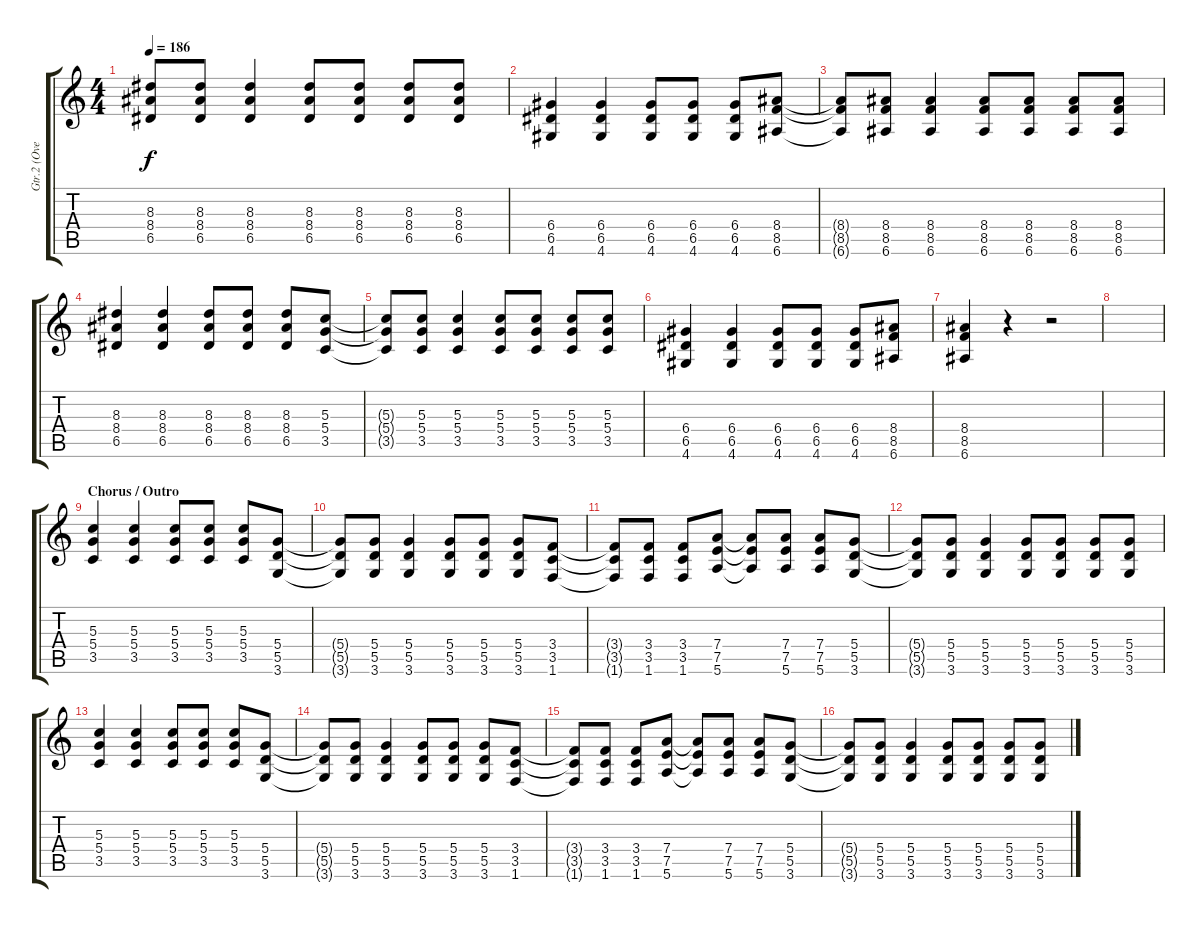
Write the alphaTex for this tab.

\track ("Gtr.2 (Overdriven)" "Gtr.2 (Ove") {instrument overdrivenguitar}
\staff {score tabs}
\tuning (E4 B3 G3 D3 A2 E2) {hide}
\ts (4 4)
\tempo 186
\clef g2
\ks c
(8.3{t} 8.4{t} 6.5{t}).8{dy f} (8.3 8.4 6.5).8 (8.3 8.4 6.5).4 (8.3 8.4 6.5).8 (8.3 8.4 6.5).8 (8.3 8.4 6.5).8 (8.3 8.4 6.5).8 |
(6.4 6.5 4.6).4 (6.4 6.5 4.6).4 (6.4 6.5 4.6).8 (6.4 6.5 4.6).8 (6.4 6.5 4.6).8 (8.4 8.5 6.6).8 |
(8.4{t} 8.5{t} 6.6{t}).8 (8.4 8.5 6.6).8 (8.4 8.5 6.6).4 (8.4 8.5 6.6).8 (8.4 8.5 6.6).8 (8.4 8.5 6.6).8 (8.4 8.5 6.6).8 |
(8.3 8.4 6.5).4 (8.3 8.4 6.5).4 (8.3 8.4 6.5).8 (8.3 8.4 6.5).8 (8.3 8.4 6.5).8 (5.3 5.4 3.5).8 |
(5.3{t} 5.4{t} 3.5{t}).8 (5.3 5.4 3.5).8 (5.3 5.4 3.5).4 (5.3 5.4 3.5).8 (5.3 5.4 3.5).8 (5.3 5.4 3.5).8 (5.3 5.4 3.5).8 |
(6.4 6.5 4.6).4 (6.4 6.5 4.6).4 (6.4 6.5 4.6).8 (6.4 6.5 4.6).8 (6.4 6.5 4.6).8 (8.4 8.5 6.6).8 |
(8.4 8.5 6.6).4 r.4 r.2 |
|
\section ("" "Chorus / Outro")
(5.3 5.4 3.5).4 (5.3 5.4 3.5).4 (5.3 5.4 3.5).8 (5.3 5.4 3.5).8 (5.3 5.4 3.5).8 (5.4 5.5 3.6).8 |
(5.4{t} 5.5{t} 3.6{t}).8 (5.4 5.5 3.6).8 (5.4 5.5 3.6).4 (5.4 5.5 3.6).8 (5.4 5.5 3.6).8 (5.4 5.5 3.6).8 (3.4 3.5 1.6).8 |
(3.4{t} 3.5{t} 1.6{t}).8 (3.4 3.5 1.6).8 (3.4 3.5 1.6).8 (7.4 7.5 5.6).8 (7.4{t} 7.5{t} 5.6{t}).8 (7.4 7.5 5.6).8 (7.4 7.5 5.6).8 (5.4 5.5 3.6).8 |
(5.4{t} 5.5{t} 3.6{t}).8 (5.4 5.5 3.6).8 (5.4 5.5 3.6).4 (5.4 5.5 3.6).8 (5.4 5.5 3.6).8 (5.4 5.5 3.6).8 (5.4 5.5 3.6).8 |
(5.3 5.4 3.5).4 (5.3 5.4 3.5).4 (5.3 5.4 3.5).8 (5.3 5.4 3.5).8 (5.3 5.4 3.5).8 (5.4 5.5 3.6).8 |
(5.4{t} 5.5{t} 3.6{t}).8 (5.4 5.5 3.6).8 (5.4 5.5 3.6).4 (5.4 5.5 3.6).8 (5.4 5.5 3.6).8 (5.4 5.5 3.6).8 (3.4 3.5 1.6).8 |
(3.4{t} 3.5{t} 1.6{t}).8 (3.4 3.5 1.6).8 (3.4 3.5 1.6).8 (7.4 7.5 5.6).8 (7.4{t} 7.5{t} 5.6{t}).8 (7.4 7.5 5.6).8 (7.4 7.5 5.6).8 (5.4 5.5 3.6).8 |
(5.4{t} 5.5{t} 3.6{t}).8 (5.4 5.5 3.6).8 (5.4 5.5 3.6).4 (5.4 5.5 3.6).8 (5.4 5.5 3.6).8 (5.4 5.5 3.6).8 (5.4 5.5 3.6).8
